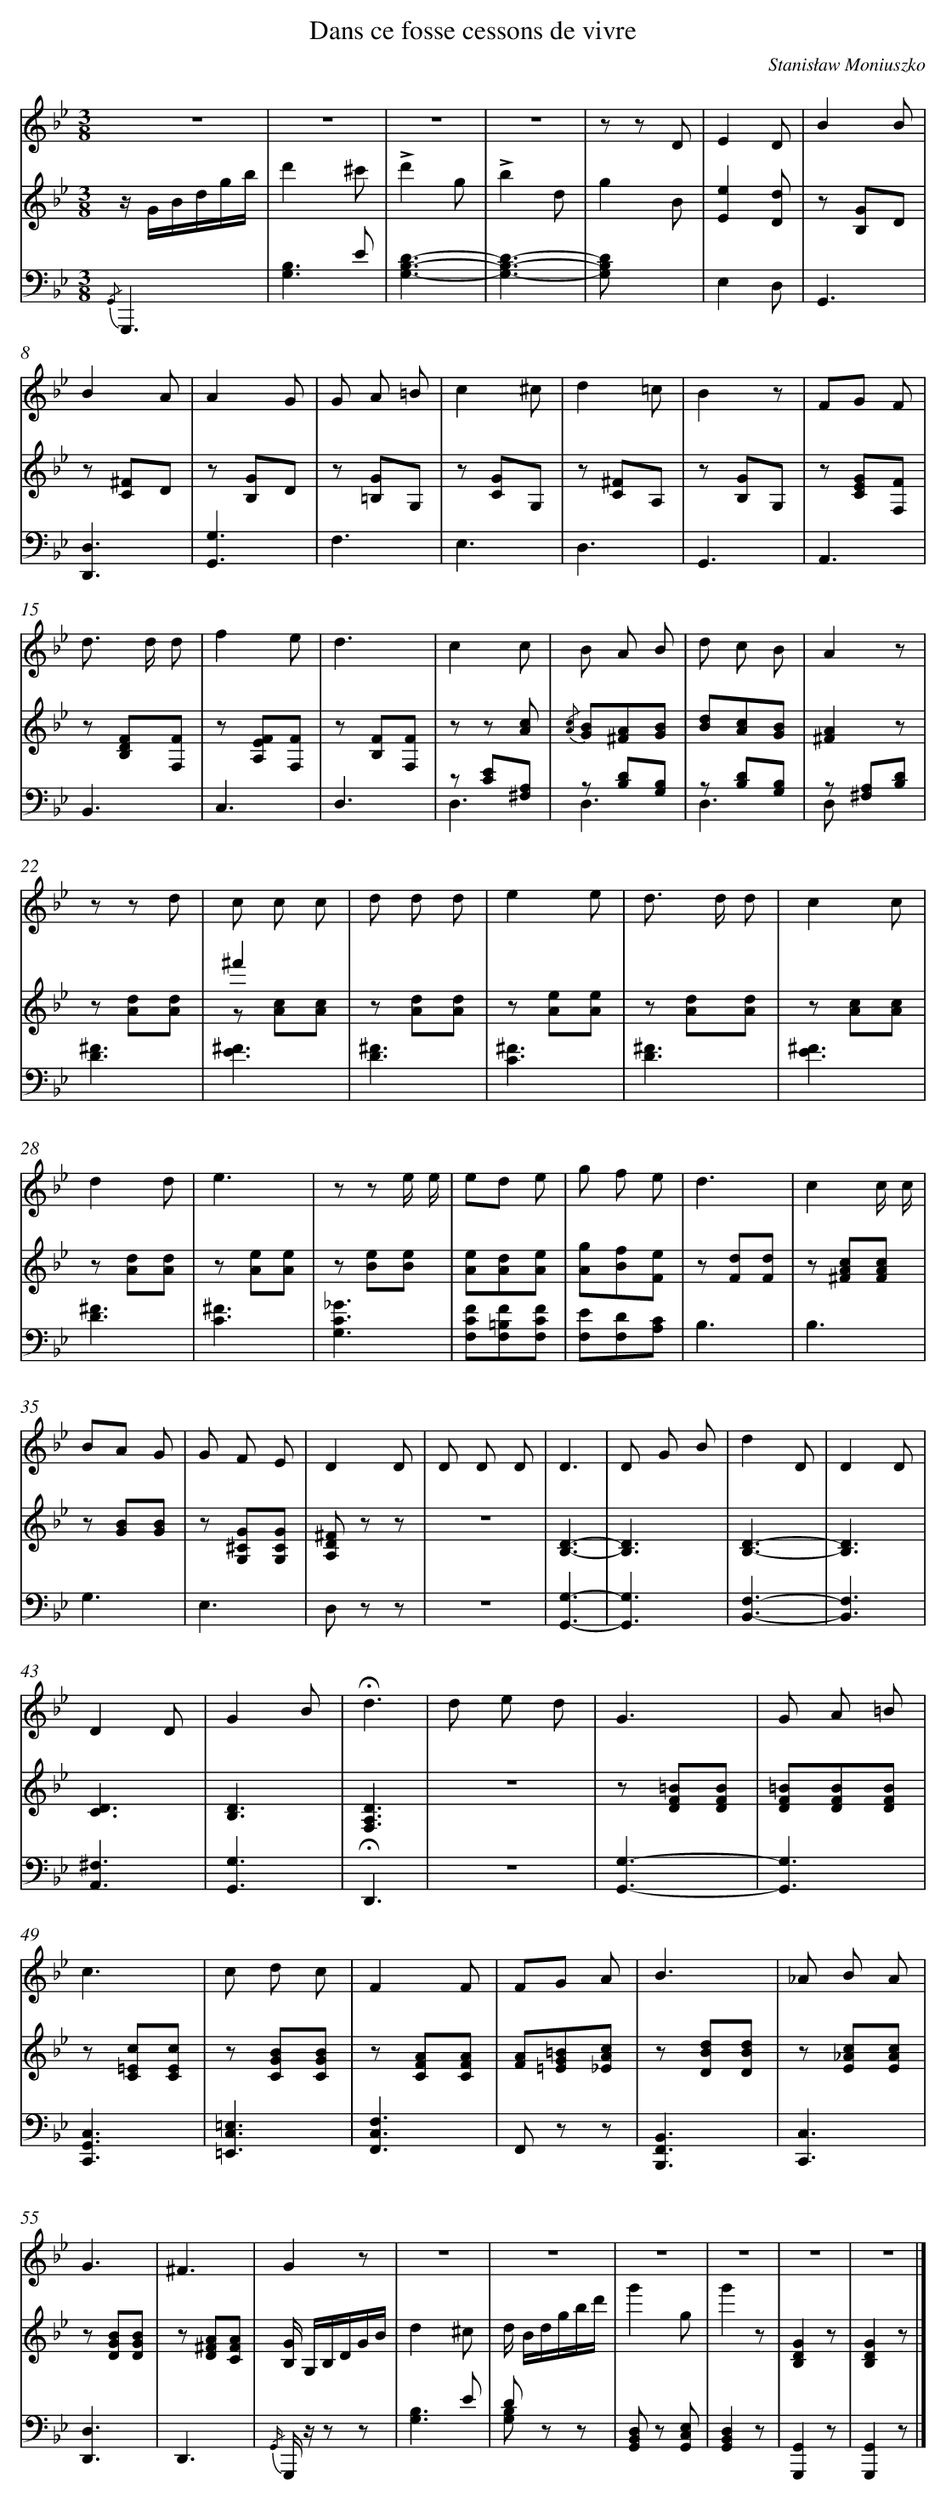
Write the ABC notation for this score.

X:1
T: Dans ce fosse cessons de vivre
C: Stanisław Moniuszko
L: 1/8
M: 3/8
V: 1 clef=treble
V: 2 clef=treble
V: 3 clef=bass
K: Bb
[V:1] z3 |
[V:2] z/ G/B/d/g/b/ |
[V:3] {/G,,}G,,,3 |
[V:1] z3 |
[V:2] d'2^c' |
[V:3] x x E & [B,3G,3] |
[V:1] z3 |
[V:2] !accent!d'2g |
[V:3] [D3B,3G,3]- |
[V:1] z3 |
[V:2] !accent!b2d |
[V:3] [D3B,3G,3]- |
[V:1] z z D |
[V:2] g2B |
[V:3] [DB,G,] x x |
[V:1] E2D |
[V:2] [e2E2][dD] |
[V:3] E,2D, |
[V:1] B2B |
[V:2] z [GB,]D |
[V:3] G,,3 |
[V:1] B2A |
[V:2] z [^FC]D |
[V:3] [D,3D,,3] |
[V:1] A2G |
[V:2] z [GB,]D |
[V:3] [G,3G,,3] |
[V:1] G A =B |
[V:2] z [G=B,]G, |
[V:3] F,3 |
[V:1] c2^c |
[V:2] z [GC]G, |
[V:3] E,3 |
[V:1] d2=c |
[V:2] z [^FC]A, |
[V:3] D,3 |
[V:1] B2z |
[V:2] z [GB,]G, |
[V:3] G,,3 |
[V:1] FG F |
[V:2] z [GEC][FF,] |
[V:3] A,,3 |
[V:1] d> d d |
[V:2] z [FDB,][FF,] |
[V:3] B,,3 |
[V:1] f2e |
[V:2] z [FEA,][FF,] |
[V:3] C,3 |
[V:1] d3 |
[V:2] z [FB,][FF,] |
[V:3] D,3 |
[V:1] c2c |
[V:2] z z [cA] |
[V:3] z [EC][A,^F,] & D,3 |
[V:1] B A B |
[V:2] {/[cA]} [BG][A^F][BG] |
[V:3] z [DB,][B,G,] & D,3 |
[V:1] d c B |
[V:2] [dB][cA][BG] |
[V:3] z [DB,][B,G,] & D,3 |
[V:1] A2z |
[V:2] [A2^F2]z |
[V:3] z [A,^F,][DB,] & D, x x |
[V:1] z z d |
[V:2] z [dA][dA] |
[V:3] [^F3D3] |
[V:1] c c c |
[V:2] ^f'2x & z [cA][cA] |
[V:3] [^F3E3] |
[V:1] d d d |
[V:2] z [dA][dA] |
[V:3] [^F3D3] |
[V:1] e2e |
[V:2] z [eA][eA] |
[V:3] [^F3C3] |
[V:1] d> d d |
[V:2] z [dA][dA] |
[V:3] [^F3D3] |
[V:1] c2c |
[V:2] z [cA][cA] |
[V:3] [^F3E3] |
[V:1] d2d |
[V:2] z [dA][dA] |
[V:3] [^F3D3] |
[V:1] e3 |
[V:2] z [eA][eA] |
[V:3] [^F3C3] |
[V:1] z z e/ e/ |
[V:2] z [eB][eB] |
[V:3] [_G3C3G,3] |
[V:1] ed e |
[V:2] [eA][dA][eA] |
[V:3] [FCF,][F=B,F,][FCF,] |
[V:1] g f e |
[V:2] [gA][fB][eF] |
[V:3] [EF,][DF,][CA,] |
[V:1] d3 |
[V:2] z [dF][dF] |
[V:3] B,3 |
[V:1] c2c/ c/ |
[V:2] z [cA^F][cAF] |
[V:3] B,3 |
[V:1] BA G |
[V:2] z [BG][BG] |
[V:3] G,3 |
[V:1] G F E |
[V:2] z [G^CG,][GCG,] |
[V:3] E,3 |
[V:1] D2D |
[V:2] [^FDA,] z z |
[V:3] D, z z |
[V:1] D D D |
[V:2] z3 |
[V:3] z3 |
[V:1] D3 |
[V:2] [D3B,3]- |
[V:3] [G,3G,,3]- |
[V:1] D G B |
[V:2] [D3B,3] |
[V:3] [G,3G,,3] |
[V:1] d2D |
[V:2] [D3B,3]- |
[V:3] [F,3B,,3]- |
[V:1] D2D |
[V:2] [D3B,3] |
[V:3] [F,3B,,3] |
[V:1] D2D |
[V:2] [D3C3] |
[V:3] [^F,3A,,3] |
[V:1] G2B |
[V:2] [D3B,3] |
[V:3] [G,3G,,3] |
[V:1] !fermata!d3 |
[V:2] [D3A,3F,3] |
[V:3] !fermata!D,,3 |
[V:1] d e d |
[V:2] z3 |
[V:3] z3 |
[V:1] G3 |
[V:2] z [=BFD][BFD] |
[V:3] [G,3G,,3]- |
[V:1] G A =B |
[V:2] [=BFD][BFD][BFD] |
[V:3] [G,3G,,3] |
[V:1] c3 |
[V:2] z [c=EC][cEC] |
[V:3] [C,3G,,3C,,3] |
[V:1] c d c |
[V:2] z [BGC][BGC] |
[V:3] [=E,3C,3=E,,3] |
[V:1] F2F |
[V:2] z [AFC][AFC] |
[V:3] [F,3C,3F,,3] |
[V:1] FG A |
[V:2] [AF][=BG=E][cA_E] |
[V:3] F,, z z |
[V:1] B3 |
[V:2] z [dBD][dBD] |
[V:3] [B,,3F,,3B,,,3] |
[V:1] _A B A |
[V:2] z [c_AE][cAE] |
[V:3] [C,3C,,3] |
[V:1] G3 |
[V:2] z [BGD][BGD] |
[V:3] [D,3D,,3] |
[V:1] ^F3 |
[V:2] z [A^FD][AFC] |
[V:3] D,,3 |
[V:1] G2z |
[V:2] [G/B,/] G,/B,/D/G/B/ |
[V:3] {/G,,/} G,,,/ z/ z z |
[V:1] z3 |
[V:2] d2^c |
[V:3] x x E & [B,3G,3] |
[V:1] z3 |
[V:2] d/ B/d/g/b/d'/ |
[V:3] D z z & [B,G,] x x |
[V:1] z3 |
[V:2] g'2g |
[V:3] [D,B,,G,,] z [E,C,G,,] |
[V:1] z3 |
[V:2] g'2z |
[V:3] [D,2B,,2G,,2]z |
[V:1] z3 |
[V:2] [G2D2B,2]z |
[V:3] [G,,2G,,,2]z |
[V:1] z3 |]
[V:2] [G2D2B,2]z |]
[V:3] [G,,2G,,,2]z |]
